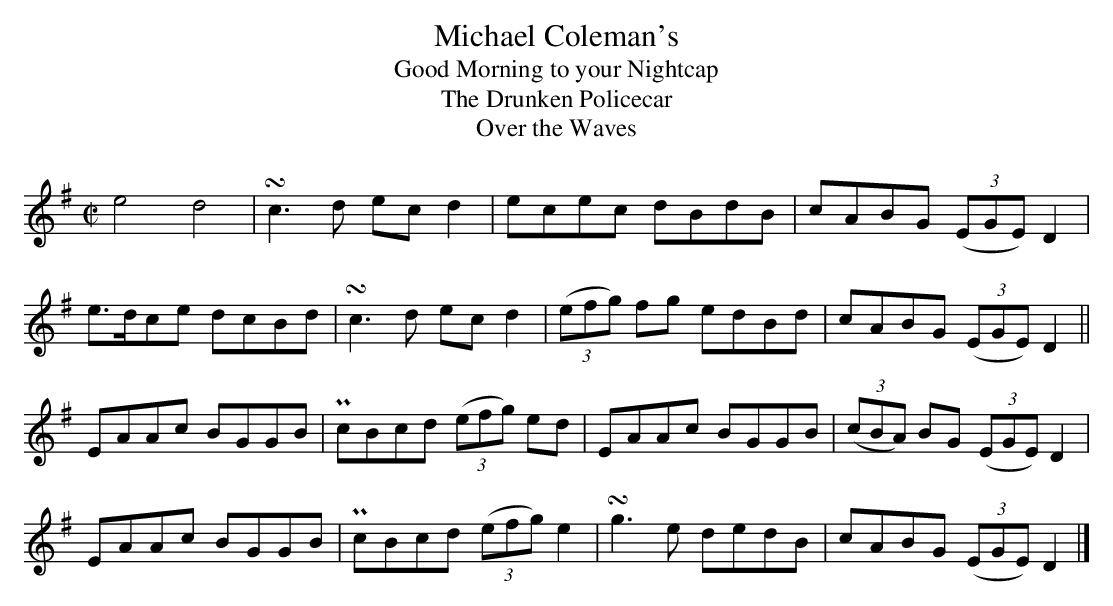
X:1
U: ~ = !turn!
T:Michael Coleman's
T:Good Morning to your Nightcap
T:The Drunken Policecar
T:Over the Waves
L:1/8
M:C|
K:G
e4 d4 | ~c3 d ec d2 | ecec dBdB | cABG ((3EGE) D2 |
e>dce dcBd | ~c3 d ec d2 | ((3efg) fg edBd | cABG ((3EGE) D2 ||
EAAc BGGB | PcBcd ((3efg) ed | EAAc BGGB | ((3cBA) BG ((3EGE) D2 |
EAAc BGGB | PcBcd ((3efg) e2 | ~g3 e dedB | cABG ((3EGE) D2 |]
